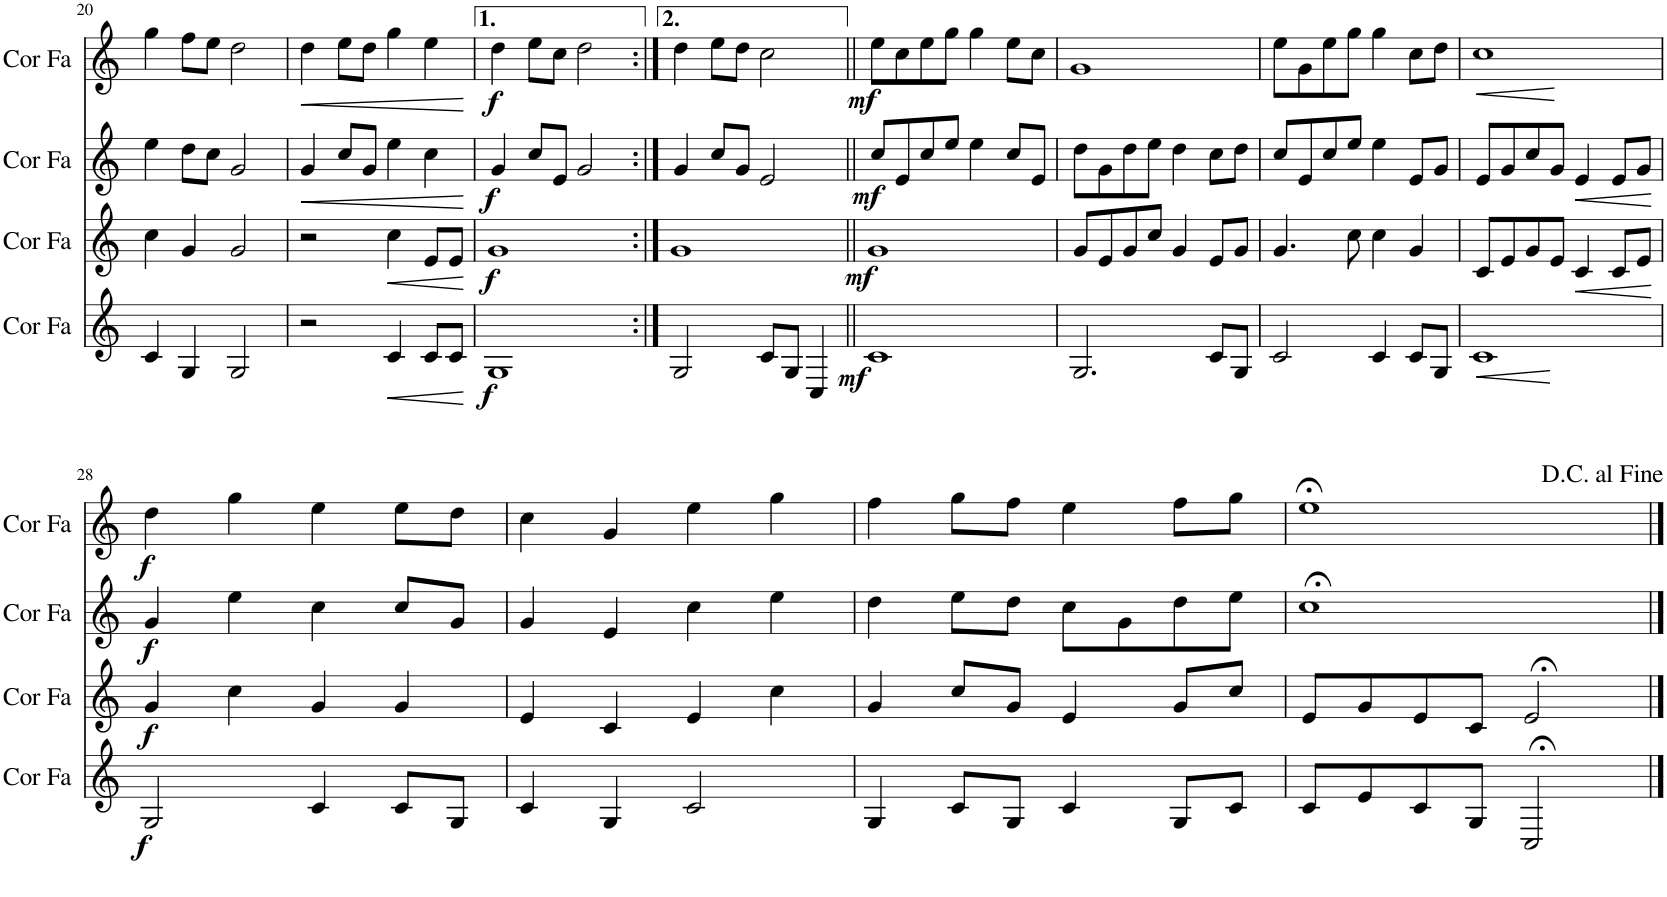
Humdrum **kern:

**kern	**dynam	**kern	**dynam	**kern	**dynam	**kern	**dynam
*part4	*part4	*part3	*part3	*part2	*part2	*part1	*part1
*staff4	*staff4	*staff3	*staff3	*staff2	*staff2	*staff1	*staff1
*I"Cor en Fa	*	*I"Cor en Fa	*	*I"Cor en Fa	*	*I"Cor en Fa	*
*I'Cor Fa	*	*I'Cor Fa	*	*I'Cor Fa	*	*I'Cor Fa	*
!!LO:PB:g=z
*clefG2	*	*clefG2	*	*clefG2	*	*clefG2	*
*Trd4c7	*	*Trd4c7	*	*Trd4c7	*	*Trd4c7	*
*k[]	*	*k[]	*	*k[]	*	*k[]	*
*M4/4	*	*M4/4	*	*M4/4	*	*M4/4	*
=20	=20	=20	=20	=20	=20	=20	=20
4c/	.	4cc\	.	4ee\	.	4gg\	.
4G/	.	4g/	.	8dd\L	.	8ff\L	.
.	.	.	.	8cc\J	.	8ee\J	.
2G/	.	2g/	.	2g/	.	2dd\	.
=21	=21	=21	=21	=21	=21	=21	=21
!	!	!	!	!	!LO:HP:b	!	!LO:HP:b
2r	.	2r	.	4g/	<	4dd\	<
.	.	.	.	8cc/L	.	8ee\L	.
.	.	.	.	8g/J	.	8dd\J	.
!	!LO:HP:b	!	!LO:HP:b	!	!	!	!
4c/	<	4cc\	<	4ee\	.	4gg\	.
8c/L	.	8e/L	.	4cc\	.	4ee\	.
8c/J	.	8e/J	.	.	.	.	.
.	[	.	[	.	[	.	[
=22	=22	=22	=22	=22	=22	=22	=22
!	!LO:DY:b	!	!LO:DY:b	!	!LO:DY:b	!	!LO:DY:b
1G	f	1g	f	4g/	f	4dd\	f
.	.	.	.	8cc/L	.	8ee\L	.
.	.	.	.	8e/J	.	8cc\J	.
.	.	.	.	2g/	.	2dd\	.
=23:|!	=23:|!	=23:|!	=23:|!	=23:|!	=23:|!	=23:|!	=23:|!
2G/	.	1g	.	4g/	.	4dd\	.
.	.	.	.	8cc/L	.	8ee\L	.
.	.	.	.	8g/J	.	8dd\J	.
8c/L	.	.	.	2e/	.	2cc\	.
8G/J	.	.	.	.	.	.	.
4C/	.	.	.	.	.	.	.
=24||	=24||	=24||	=24||	=24||	=24||	=24||	=24||
!	!LO:DY:b	!	!LO:DY:b	!	!LO:DY:b	!	!LO:DY:b
1c	mf	1g	mf	8cc/L	mf	8ee\L	mf
.	.	.	.	8e/	.	8cc\	.
.	.	.	.	8cc/	.	8ee\	.
.	.	.	.	8ee/J	.	8gg\J	.
.	.	.	.	4ee\	.	4gg\	.
.	.	.	.	8cc/L	.	8ee\L	.
.	.	.	.	8e/J	.	8cc\J	.
=25	=25	=25	=25	=25	=25	=25	=25
2.G/	.	8g/L	.	8dd\L	.	1g	.
.	.	8e/	.	8g\	.	.	.
.	.	8g/	.	8dd\	.	.	.
.	.	8cc/J	.	8ee\J	.	.	.
.	.	4g/	.	4dd\	.	.	.
8c/L	.	8e/L	.	8cc\L	.	.	.
8G/J	.	8g/J	.	8dd\J	.	.	.
=26	=26	=26	=26	=26	=26	=26	=26
2c/	.	4.g/	.	8cc/L	.	8ee\L	.
.	.	.	.	8e/	.	8g\	.
.	.	.	.	8cc/	.	8ee\	.
.	.	8cc\	.	8ee/J	.	8gg\J	.
4c/	.	4cc\	.	4ee\	.	4gg\	.
8c/L	.	4g/	.	8e/L	.	8cc\L	.
8G/J	.	.	.	8g/J	.	8dd\J	.
=27	=27	=27	=27	=27	=27	=27	=27
!	!LO:HP:b	!	!	!	!	!	!LO:HP:b
1c	<	8c/L	.	8e/L	.	1cc	<
.	.	8e/	.	8g/	.	.	.
.	.	8g/	.	8cc/	.	.	.
.	.	8e/J	.	8g/J	.	.	.
!	!	!	!LO:HP:b	!	!LO:HP:b	!	!
.	.	4c/	<	4e/	<	.	.
.	.	8c/L	.	8e/L	.	.	.
.	.	8e/J	.	8g/J	.	.	.
.	[	.	[	.	[	.	[
!!LO:LB:g=z
=28	=28	=28	=28	=28	=28	=28	=28
!	!LO:DY:b	!	!LO:DY:b	!	!LO:DY:b	!	!LO:DY:b
2G/	f	4g/	f	4g/	f	4dd\	f
.	.	4cc\	.	4ee\	.	4gg\	.
4c/	.	4g/	.	4cc\	.	4ee\	.
8c/L	.	4g/	.	8cc/L	.	8ee\L	.
8G/J	.	.	.	8g/J	.	8dd\J	.
=29	=29	=29	=29	=29	=29	=29	=29
4c/	.	4e/	.	4g/	.	4cc\	.
4G/	.	4c/	.	4e/	.	4g/	.
2c/	.	4e/	.	4cc\	.	4ee\	.
.	.	4cc\	.	4ee\	.	4gg\	.
=30	=30	=30	=30	=30	=30	=30	=30
4G/	.	4g/	.	4dd\	.	4ff\	.
8c/L	.	8cc/L	.	8ee\L	.	8gg\L	.
8G/J	.	8g/J	.	8dd\J	.	8ff\J	.
4c/	.	4e/	.	8cc\L	.	4ee\	.
.	.	.	.	8g\	.	.	.
8G/L	.	8g/L	.	8dd\	.	8ff\L	.
8c/J	.	8cc/J	.	8ee\J	.	8gg\J	.
=31	=31	=31	=31	=31	=31	=31	=31
8c/L	.	8e/L	.	1cc;<	.	1ee;<	.
8e/	.	8g/	.	.	.	.	.
8c/	.	8e/	.	.	.	.	.
8G/J	.	8c/J	.	.	.	.	.
2C;</	.	2e;</	.	.	.	.	.
==	==	==	==	==	==	==	==
*-	*-	*-	*-	*-	*-	*-	*-
